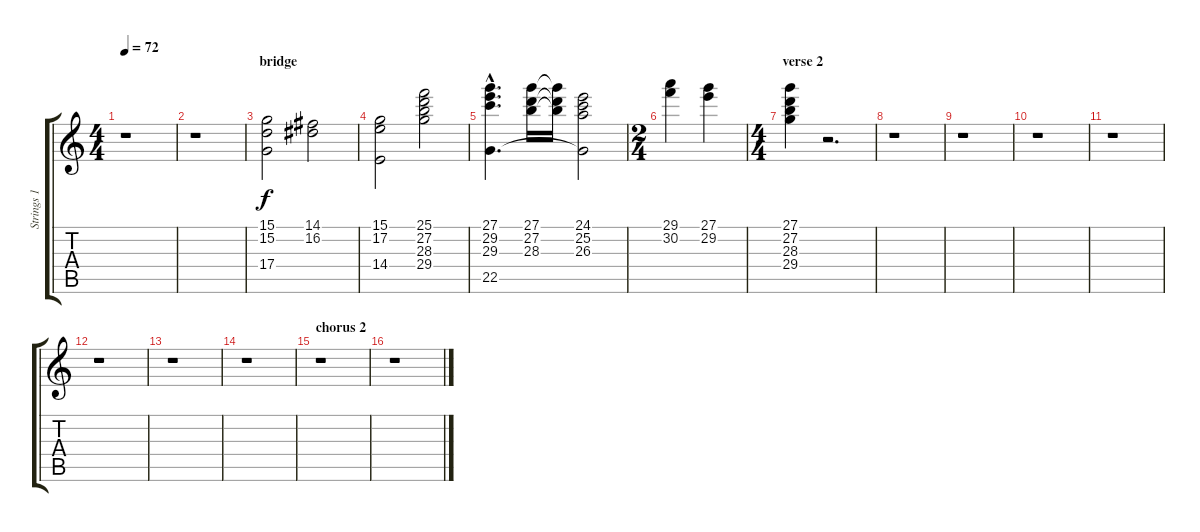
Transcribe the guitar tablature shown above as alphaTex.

\track ("Strings 1 (May)" "Strings 1 ") {instrument stringensemble1}
\staff {score tabs}
\tuning (E4 B3 G3 D3 A2 E2) {hide}
\ts (4 4)
\tempo 72
\clef g2
\ks c
r.1{dy f} |
r.1 |
\section ("" "bridge")
(15.1 15.2 17.4).2 (14.1 16.2).2 |
(15.1 17.2 14.4).2 (25.1 27.2 28.3 29.4).2 |
(27.1{hac} 29.2{hac} 29.3{hac} 22.5{hac}).4{d} (27.1 27.2 28.3).16 (27.1{t} 27.2{t} 28.3{t}).16 (24.1 25.2 26.3 22.5{t}).2 |
\ts (2 4)
(29.1 30.2).4 (27.1 29.2).4 |
\ts (4 4)
\section ("" "verse 2")
(27.1 27.2 28.3 29.4).4 r.2{d} |
r.1 |
r.1 |
r.1 |
r.1 |
r.1 |
r.1 |
r.1 |
\section ("" "chorus 2")
r.1 |
r.1
